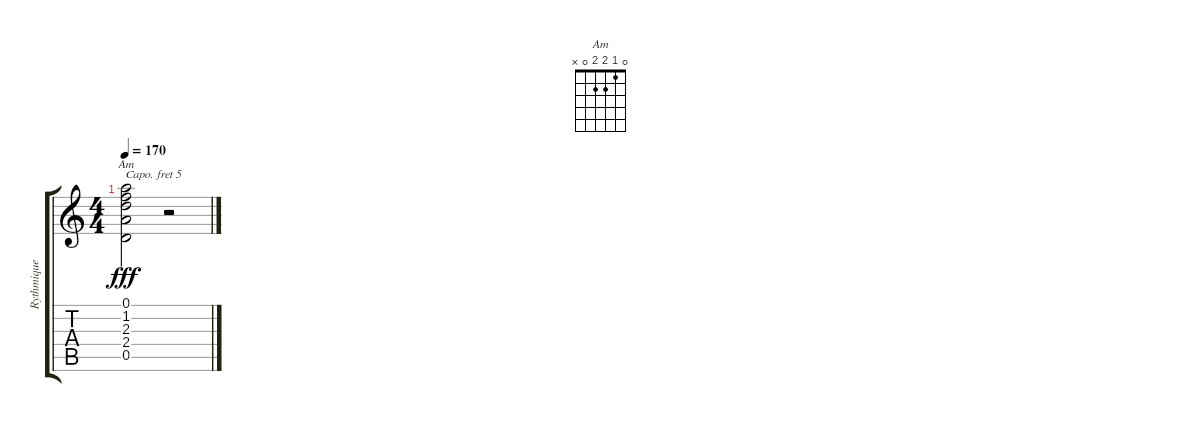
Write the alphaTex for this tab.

\track ("Rythmique" "Rythmique") {instrument electricguitarjazz}
\staff {score tabs}
\capo 5
\tuning (E4 B3 G3 D3 A2 E2) {hide}
\chord ("Am" 0 1 2 2 0 x)
\ts (4 4)
\tempo 170
\clef g2
\ks c
(0.1 1.2 2.3 2.4 0.5).2{ch "Am" dy fff} r.2
